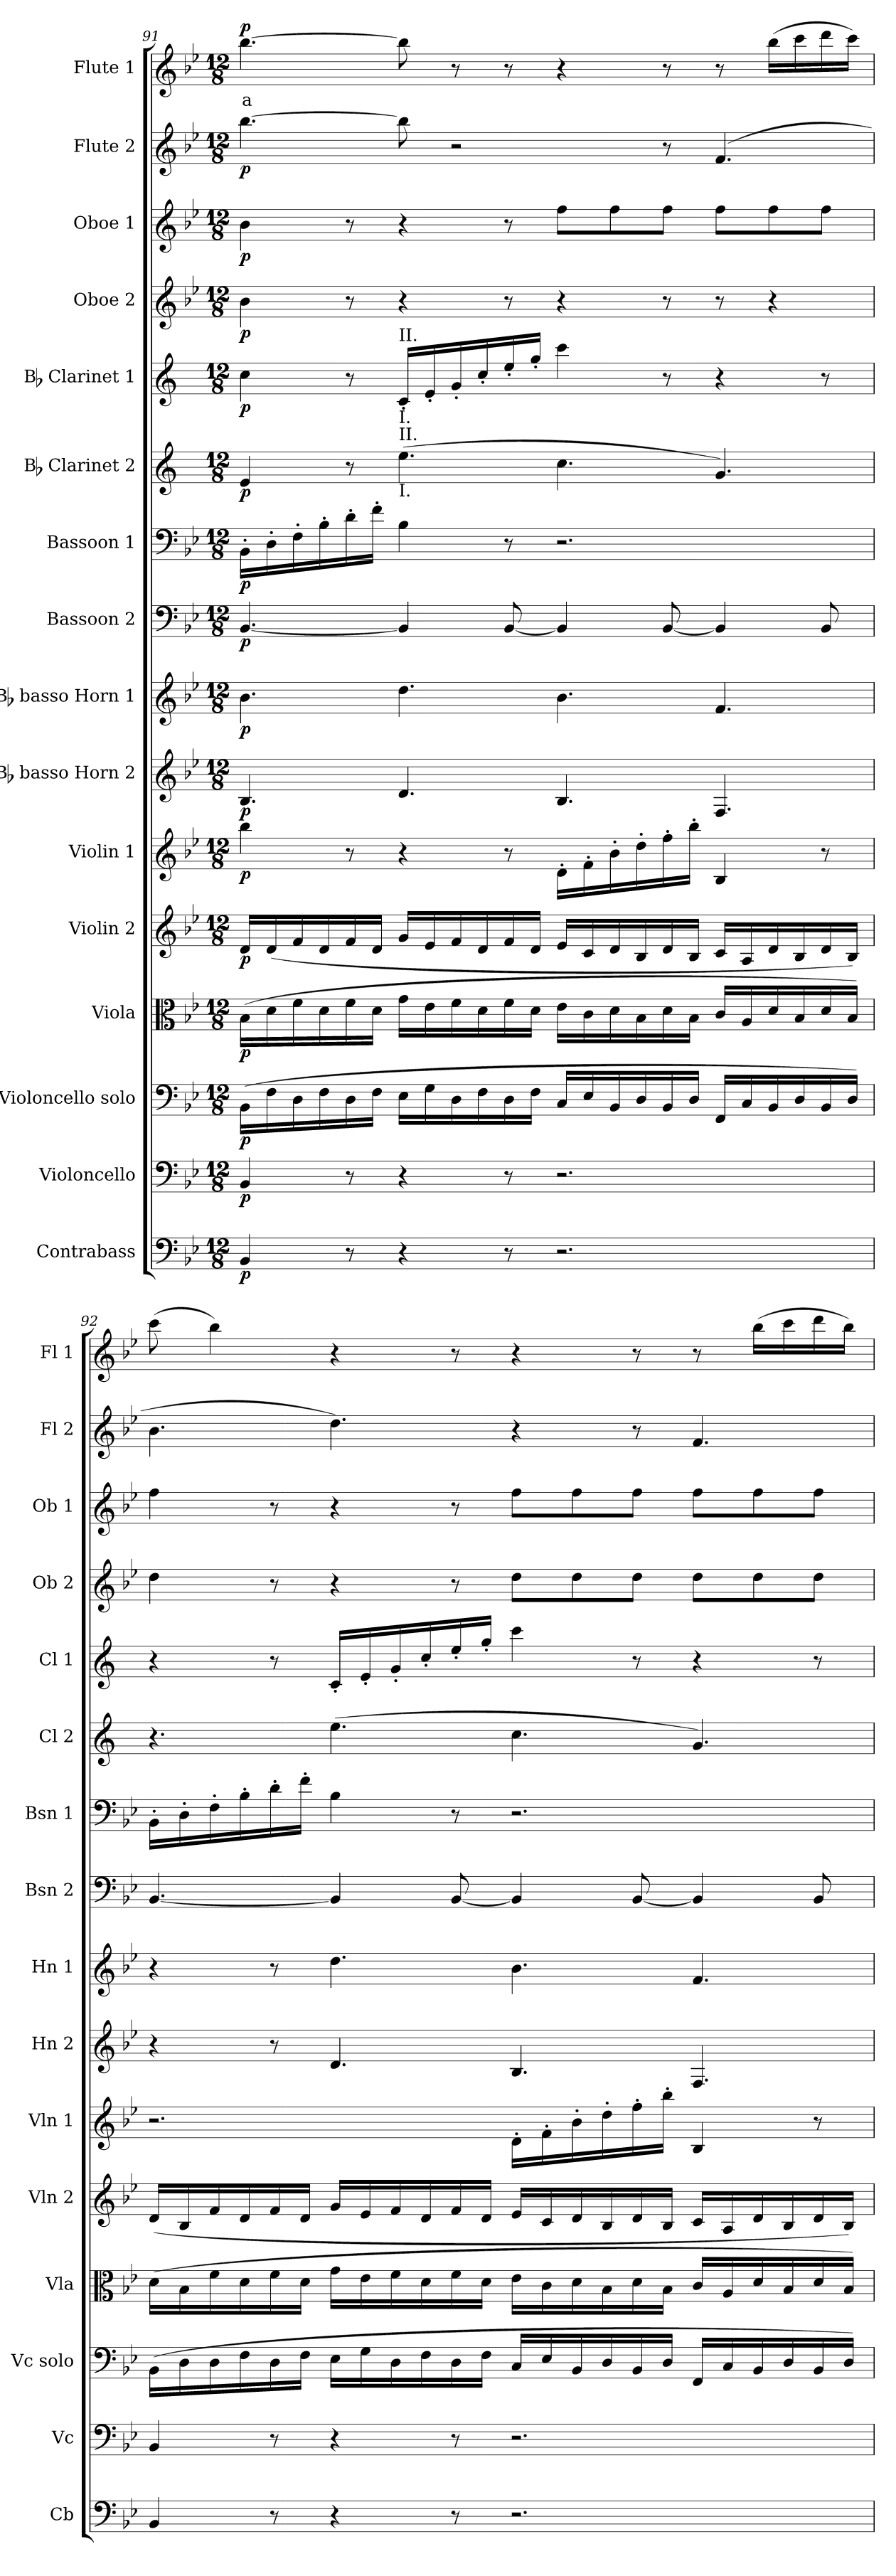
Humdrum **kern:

**kern	**dynam	**kern	**dynam	**kern	**dynam	**kern	**dynam	**kern	**dynam	**kern	**dynam	**kern	**dynam	**kern	**dynam	**kern	**dynam	**kern	**dynam	**kern	**dynam	**kern	**dynam	**kern	**dynam	**kern	**dynam	**kern	**dynam	**kern	**text	**dynam
*part16	*part16	*part15	*part15	*part14	*part14	*part13	*part13	*part12	*part12	*part11	*part11	*part10	*part10	*part9	*part9	*part8	*part8	*part7	*part7	*part6	*part6	*part5	*part5	*part4	*part4	*part3	*part3	*part2	*part2	*part1	*part1	*part1
*staff16	*staff16	*staff15	*staff15	*staff14	*staff14	*staff13	*staff13	*staff12	*staff12	*staff11	*staff11	*staff10	*staff10	*staff9	*staff9	*staff8	*staff8	*staff7	*staff7	*staff6	*staff6	*staff5	*staff5	*staff4	*staff4	*staff3	*staff3	*staff2	*staff2	*staff1	*staff1	*staff1
*I"Contrabass	*	*I"Violoncello	*	*I"Violoncello solo	*	*I"Viola	*	*I"Violin 2	*	*I"Violin 1	*	*I"Bb basso Horn 2	*	*I"Bb basso Horn 1	*	*I"Bassoon 2	*	*I"Bassoon 1	*	*I"Bb Clarinet 2	*	*I"Bb Clarinet 1	*	*I"Oboe 2	*	*I"Oboe 1	*	*I"Flute 2	*	*I"Flute 1	*	*
*I'Cb	*	*I'Vc	*	*I'Vc solo	*	*I'Vla	*	*I'Vln 2	*	*I'Vln 1	*	*I'Hn 2	*	*I'Hn 1	*	*I'Bsn 2	*	*I'Bsn 1	*	*I'Cl 2	*	*I'Cl 1	*	*I'Ob 2	*	*I'Ob 1	*	*I'Fl 2	*	*I'Fl 1	*	*
*clefF4	*	*clefF4	*	*clefF4	*	*clefC3	*	*clefG2	*	*clefG2	*	*clefG2	*	*clefG2	*	*clefF4	*	*clefF4	*	*clefG2	*	*clefG2	*	*clefG2	*	*clefG2	*	*clefG2	*	*clefG2	*	*
*ITrd7c12	*	*	*	*	*	*	*	*	*	*	*	*ITrd8c14	*	*ITrd8c14	*	*	*	*	*	*ITrd1c2	*	*ITrd1c2	*	*	*	*	*	*	*	*	*	*
*k[b-e-]	*	*k[b-e-]	*	*k[b-e-]	*	*k[b-e-]	*	*k[b-e-]	*	*k[b-e-]	*	*k[b-e-]	*	*k[b-e-]	*	*k[b-e-]	*	*k[b-e-]	*	*k[b-e-]	*	*k[b-e-]	*	*k[b-e-]	*	*k[b-e-]	*	*k[b-e-]	*	*k[b-e-]	*	*
*M12/8	*	*M12/8	*	*M12/8	*	*M12/8	*	*M12/8	*	*M12/8	*	*M12/8	*	*M12/8	*	*M12/8	*	*M12/8	*	*M12/8	*	*M12/8	*	*M12/8	*	*M12/8	*	*M12/8	*	*M12/8	*	*
=91	=91	=91	=91	=91	=91	=91	=91	=91	=91	=91	=91	=91	=91	=91	=91	=91	=91	=91	=91	=91	=91	=91	=91	=91	=91	=91	=91	=91	=91	=91	=91	=91
!	!LO:DY:b	!	!LO:DY:b	!	!LO:DY:b	!	!LO:DY:b	!	!LO:DY:b	!	!LO:DY:b	!	!LO:DY:b	!	!LO:DY:b	!	!LO:DY:b	!	!LO:DY:b	!	!LO:DY:b	!	!LO:DY:b	!	!LO:DY:b	!	!LO:DY:b	!	!LO:DY:b	!	!LO:LY:b:color=#FF0000	!LO:DY:b
4BBB-/	p	4BB-/	p	(16BB-\LL	p	(16B-\LL	p	16d/LL	p	4bb-\	p	4.BB-/	p	4.B-\	p	[4.BB-/	p	16BB-'\LL	p	4d/	p	4b-\	p	4b-\	p	4b-\	p	[4.bb-\	p	[4.bb-\	a	p
.	.	.	.	16F\	.	16d\	.	(16d/	.	.	.	.	.	.	.	.	.	16D'\	.	.	.	.	.	.	.	.	.	.	.	.	.	.
.	.	.	.	16D\	.	16f\	.	16f/	.	.	.	.	.	.	.	.	.	16F'\	.	.	.	.	.	.	.	.	.	.	.	.	.	.
.	.	.	.	16F\	.	16d\	.	16d/	.	.	.	.	.	.	.	.	.	16B-'\	.	.	.	.	.	.	.	.	.	.	.	.	.	.
8r	.	8r	.	16D\	.	16f\	.	16f/	.	8r	.	.	.	.	.	.	.	16d'\	.	8r	.	8r	.	8r	.	8r	.	.	.	.	.	.
.	.	.	.	16F\JJ	.	16d\JJ	.	16d/JJ	.	.	.	.	.	.	.	.	.	16f'\JJ	.	.	.	.	.	.	.	.	.	.	.	.	.	.
!	!	!	!	!	!	!	!	!	!	!	!	!	!	!	!	!	!	!	!	!	!	!LO:TX:b:t=I.	!	!	!	!	!	!	!	!	!	!
!	!	!	!	!	!	!	!	!	!	!	!	!	!	!	!	!	!	!	!	!	!	!LO:TX:a:t=II.	!	!	!	!	!	!	!	!	!	!
!	!	!	!	!	!	!	!	!	!	!	!	!	!	!	!	!	!	!	!	!LO:TX:b:t=I.	!	!	!	!	!	!	!	!	!	!	!	!
!	!	!	!	!	!	!	!	!	!	!	!	!	!	!	!	!	!	!	!	!LO:TX:a:t=II.	!	!	!	!	!	!	!	!	!	!	!	!
4r	.	4r	.	16E-\LL	.	16g\LL	.	16g/LL	.	4r	.	4.D/	.	4.d\	.	4BB-/]	.	4B-\	.	(4.dd\	.	16B-'/LL	.	4r	.	4r	.	8bb-\]	.	8bb-\]	.	.
.	.	.	.	16G\	.	16e-\	.	16e-/	.	.	.	.	.	.	.	.	.	.	.	.	.	16d'/	.	.	.	.	.	.	.	.	.	.
.	.	.	.	16D\	.	16f\	.	16f/	.	.	.	.	.	.	.	.	.	.	.	.	.	16f'/	.	.	.	.	.	2r	.	8r	.	.
.	.	.	.	16F\	.	16d\	.	16d/	.	.	.	.	.	.	.	.	.	.	.	.	.	16b-'/	.	.	.	.	.	.	.	.	.	.
8r	.	8r	.	16D\	.	16f\	.	16f/	.	8r	.	.	.	.	.	[8BB-/	.	8r	.	.	.	16dd'/	.	8r	.	8r	.	.	.	8r	.	.
.	.	.	.	16F\JJ	.	16d\JJ	.	16d/JJ	.	.	.	.	.	.	.	.	.	.	.	.	.	16ff'/JJ	.	.	.	.	.	.	.	.	.	.
2.r	.	2.r	.	16C/LL	.	16e-\LL	.	16e-/LL	.	16d'\LL	.	4.BB-/	.	4.B-\	.	4BB-/]	.	2.r	.	4.b-\	.	4bb-\	.	4r	.	8ff\L	.	.	.	4r	.	.
.	.	.	.	16E-/	.	16c\	.	16c/	.	16f'\	.	.	.	.	.	.	.	.	.	.	.	.	.	.	.	.	.	.	.	.	.	.
.	.	.	.	16BB-/	.	16d\	.	16d/	.	16b-'\	.	.	.	.	.	.	.	.	.	.	.	.	.	.	.	8ff\	.	.	.	.	.	.
.	.	.	.	16D/	.	16B-\	.	16B-/	.	16dd'\	.	.	.	.	.	.	.	.	.	.	.	.	.	.	.	.	.	.	.	.	.	.
.	.	.	.	16BB-/	.	16d\	.	16d/	.	16ff'\	.	.	.	.	.	[8BB-/	.	.	.	.	.	8r	.	8r	.	8ff\J	.	8r	.	8r	.	.
.	.	.	.	16D/JJ	.	16B-\JJ	.	16B-/JJ	.	16bb-'\JJ	.	.	.	.	.	.	.	.	.	.	.	.	.	.	.	.	.	.	.	.	.	.
.	.	.	.	16FF/LL	.	16c/LL	.	16c/LL	.	4B-/	.	4.FF/	.	4.F/	.	4BB-/]	.	.	.	4.f/)	.	4r	.	8r	.	8ff\L	.	(4.f/	.	8r	.	.
.	.	.	.	16C/	.	16A/	.	16A/	.	.	.	.	.	.	.	.	.	.	.	.	.	.	.	.	.	.	.	.	.	.	.	.
.	.	.	.	16BB-/	.	16d/	.	16d/	.	.	.	.	.	.	.	.	.	.	.	.	.	.	.	4r	.	8ff\	.	.	.	(16bb-\LL	.	.
.	.	.	.	16D/	.	16B-/	.	16B-/	.	.	.	.	.	.	.	.	.	.	.	.	.	.	.	.	.	.	.	.	.	16ccc\	.	.
.	.	.	.	16BB-/	.	16d/	.	16d/	.	8r	.	.	.	.	.	8BB-/	.	.	.	.	.	8r	.	.	.	8ff\J	.	.	.	16ddd\	.	.
.	.	.	.	16D/JJ)	.	16B-/JJ)	.	16B-/JJ)	.	.	.	.	.	.	.	.	.	.	.	.	.	.	.	.	.	.	.	.	.	16ccc\JJ)	.	.
!!LO:PB:g=z
=92	=92	=92	=92	=92	=92	=92	=92	=92	=92	=92	=92	=92	=92	=92	=92	=92	=92	=92	=92	=92	=92	=92	=92	=92	=92	=92	=92	=92	=92	=92	=92	=92
4BBB-/	.	4BB-/	.	(16BB-\LL	.	(16d\LL	.	(16d/LL	.	2.r	.	4r	.	4r	.	[4.BB-/	.	16BB-'\LL	.	4.r	.	4r	.	4dd\	.	4ff\	.	4.b-\	.	(8ccc\	.	.
.	.	.	.	16D\	.	16B-\	.	16B-/	.	.	.	.	.	.	.	.	.	16D'\	.	.	.	.	.	.	.	.	.	.	.	.	.	.
.	.	.	.	16D\	.	16f\	.	16f/	.	.	.	.	.	.	.	.	.	16F'\	.	.	.	.	.	.	.	.	.	.	.	4bb-\)	.	.
.	.	.	.	16F\	.	16d\	.	16d/	.	.	.	.	.	.	.	.	.	16B-'\	.	.	.	.	.	.	.	.	.	.	.	.	.	.
8r	.	8r	.	16D\	.	16f\	.	16f/	.	.	.	8r	.	8r	.	.	.	16d'\	.	.	.	8r	.	8r	.	8r	.	.	.	.	.	.
.	.	.	.	16F\JJ	.	16d\JJ	.	16d/JJ	.	.	.	.	.	.	.	.	.	16f'\JJ	.	.	.	.	.	.	.	.	.	.	.	.	.	.
4r	.	4r	.	16E-\LL	.	16g\LL	.	16g/LL	.	.	.	4.D/	.	4.d\	.	4BB-/]	.	4B-\	.	(4.dd\	.	16B-'/LL	.	4r	.	4r	.	4.dd\)	.	4r	.	.
.	.	.	.	16G\	.	16e-\	.	16e-/	.	.	.	.	.	.	.	.	.	.	.	.	.	16d'/	.	.	.	.	.	.	.	.	.	.
.	.	.	.	16D\	.	16f\	.	16f/	.	.	.	.	.	.	.	.	.	.	.	.	.	16f'/	.	.	.	.	.	.	.	.	.	.
.	.	.	.	16F\	.	16d\	.	16d/	.	.	.	.	.	.	.	.	.	.	.	.	.	16b-'/	.	.	.	.	.	.	.	.	.	.
8r	.	8r	.	16D\	.	16f\	.	16f/	.	.	.	.	.	.	.	[8BB-/	.	8r	.	.	.	16dd'/	.	8r	.	8r	.	.	.	8r	.	.
.	.	.	.	16F\JJ	.	16d\JJ	.	16d/JJ	.	.	.	.	.	.	.	.	.	.	.	.	.	16ff'/JJ	.	.	.	.	.	.	.	.	.	.
2.r	.	2.r	.	16C/LL	.	16e-\LL	.	16e-/LL	.	16d'\LL	.	4.BB-/	.	4.B-\	.	4BB-/]	.	2.r	.	4.b-\	.	4bb-\	.	8dd\L	.	8ff\L	.	4r	.	4r	.	.
.	.	.	.	16E-/	.	16c\	.	16c/	.	16f'\	.	.	.	.	.	.	.	.	.	.	.	.	.	.	.	.	.	.	.	.	.	.
.	.	.	.	16BB-/	.	16d\	.	16d/	.	16b-'\	.	.	.	.	.	.	.	.	.	.	.	.	.	8dd\	.	8ff\	.	.	.	.	.	.
.	.	.	.	16D/	.	16B-\	.	16B-/	.	16dd'\	.	.	.	.	.	.	.	.	.	.	.	.	.	.	.	.	.	.	.	.	.	.
.	.	.	.	16BB-/	.	16d\	.	16d/	.	16ff'\	.	.	.	.	.	[8BB-/	.	.	.	.	.	8r	.	8dd\J	.	8ff\J	.	8r	.	8r	.	.
.	.	.	.	16D/JJ	.	16B-\JJ	.	16B-/JJ	.	16bb-'\JJ	.	.	.	.	.	.	.	.	.	.	.	.	.	.	.	.	.	.	.	.	.	.
.	.	.	.	16FF/LL	.	16c/LL	.	16c/LL	.	4B-/	.	4.FF/	.	4.F/	.	4BB-/]	.	.	.	4.f/)	.	4r	.	8dd\L	.	8ff\L	.	4.f/	.	8r	.	.
.	.	.	.	16C/	.	16A/	.	16A/	.	.	.	.	.	.	.	.	.	.	.	.	.	.	.	.	.	.	.	.	.	.	.	.
.	.	.	.	16BB-/	.	16d/	.	16d/	.	.	.	.	.	.	.	.	.	.	.	.	.	.	.	8dd\	.	8ff\	.	.	.	(16bb-\LL	.	.
.	.	.	.	16D/	.	16B-/	.	16B-/	.	.	.	.	.	.	.	.	.	.	.	.	.	.	.	.	.	.	.	.	.	16ccc\	.	.
.	.	.	.	16BB-/	.	16d/	.	16d/	.	8r	.	.	.	.	.	8BB-/	.	.	.	.	.	8r	.	8dd\J	.	8ff\J	.	.	.	16ddd\	.	.
.	.	.	.	16D/JJ)	.	16B-/JJ)	.	16B-/JJ)	.	.	.	.	.	.	.	.	.	.	.	.	.	.	.	.	.	.	.	.	.	16bb-\JJ)	.	.
=	=	=	=	=	=	=	=	=	=	=	=	=	=	=	=	=	=	=	=	=	=	=	=	=	=	=	=	=	=	=	=	=
*-	*-	*-	*-	*-	*-	*-	*-	*-	*-	*-	*-	*-	*-	*-	*-	*-	*-	*-	*-	*-	*-	*-	*-	*-	*-	*-	*-	*-	*-	*-	*-	*-
